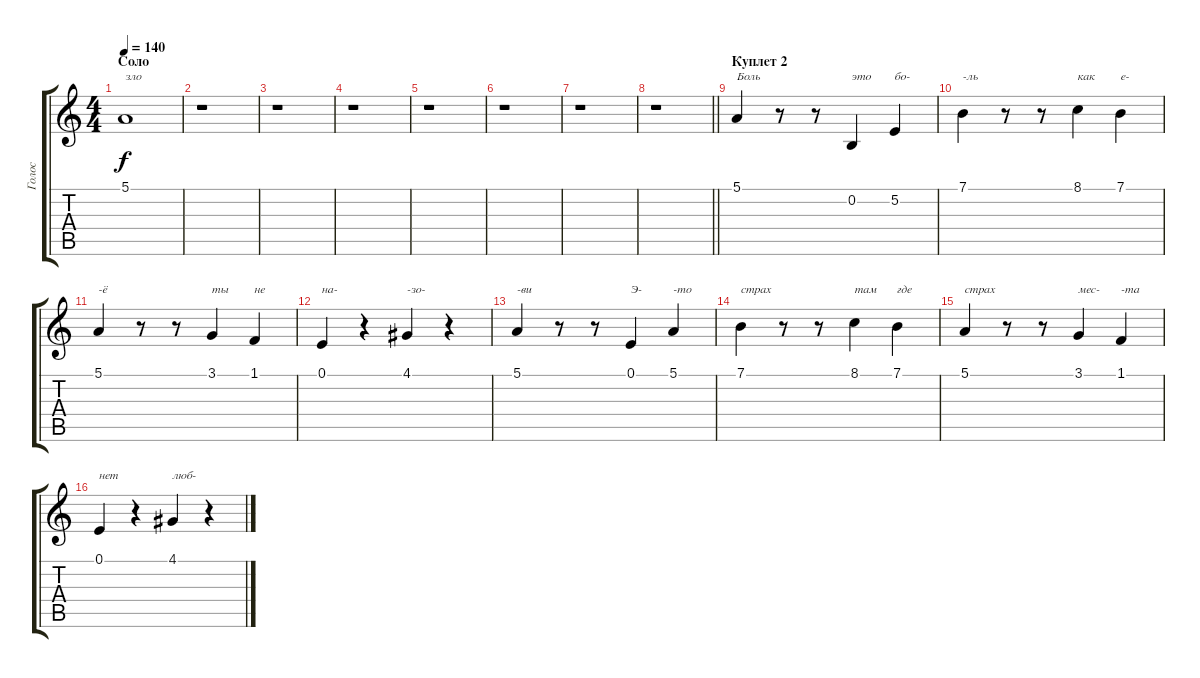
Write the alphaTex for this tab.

\track ("Голос" "Голос") {solo instrument lead8bassandlead}
\staff {score tabs}
\tuning (E4 B3 G3 D3 A2 E2) {hide}
\ts (4 4)
\section ("" "Соло")
\tempo 140
\clef g2
\ks c
5.1.1{txt "зло" dy f} |
r.1 |
r.1 |
r.1 |
r.1 |
r.1 |
r.1 |
\barLineRight lightlight
r.1 |
\section ("" "Куплет 2")
5.1.4{txt "Боль"} r.8 r.8 0.2.4{txt "это"} 5.2.4{txt "бо-"} |
7.1.4{txt "-ль"} r.8 r.8 8.1.4{txt "как"} 7.1.4{txt "е-"} |
5.1.4{txt "-ё"} r.8 r.8 3.1.4{txt "ты"} 1.1.4{txt "не"} |
0.1.4{txt "на-"} r.4 4.1.4{txt "-зо-"} r.4 |
5.1.4{txt "-ви"} r.8 r.8 0.1.4{txt "Э-"} 5.1.4{txt "-то"} |
7.1.4{txt "страх"} r.8 r.8 8.1.4{txt "там"} 7.1.4{txt "где"} |
5.1.4{txt "страх"} r.8 r.8 3.1.4{txt "мес-"} 1.1.4{txt "-та"} |
0.1.4{txt "нет"} r.4 4.1.4{txt "люб-"} r.4
